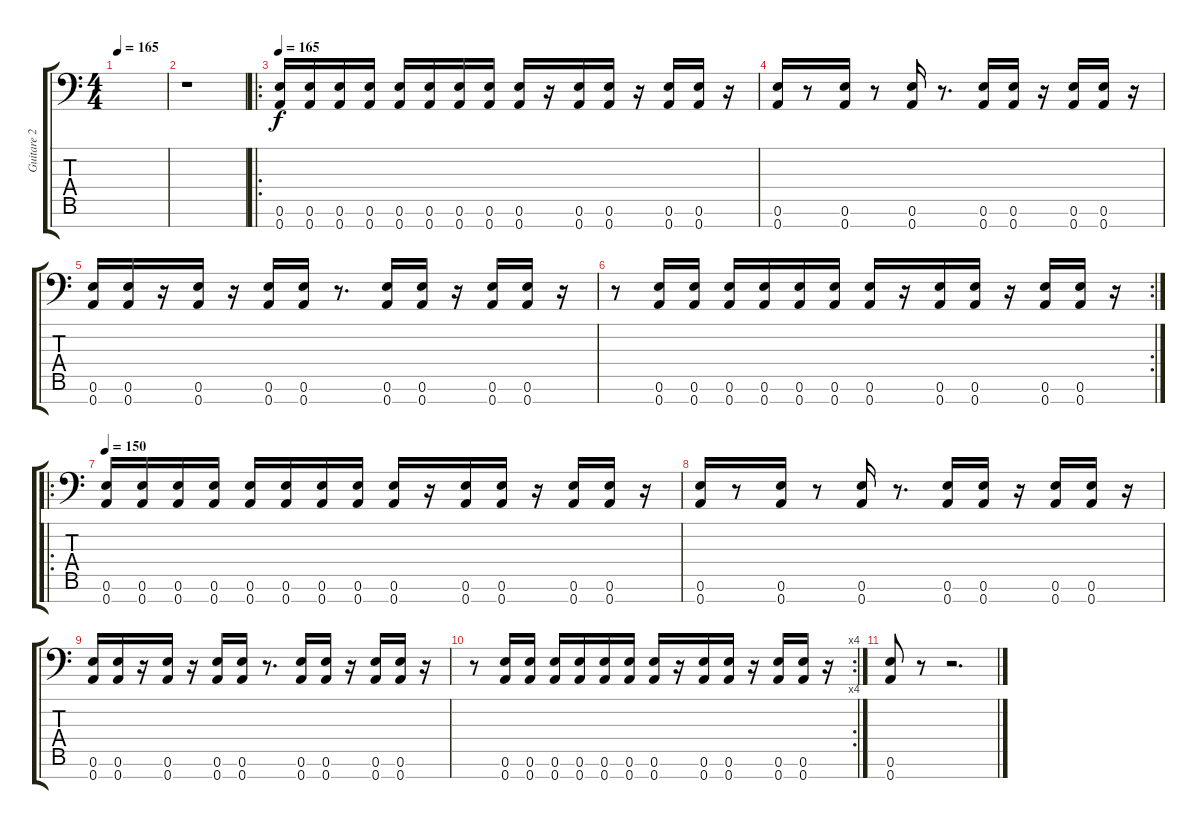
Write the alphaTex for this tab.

\track ("Guitare 2" "Guitare 2") {instrument distortionguitar}
\staff {score tabs}
\tuning (E4 B3 G3 D3 A2 E2 A1) {hide}
\ts (4 4)
\tempo 165
\clef f4
\ks c
|
r.1 |
\ro
\tempo 165
(0.6 0.7).16 (0.6 0.7).16 (0.6 0.7).16 (0.6 0.7).16 (0.6 0.7).16 (0.6 0.7).16 (0.6 0.7).16 (0.6 0.7).16 (0.6 0.7).16 r.16 (0.6 0.7).16 (0.6 0.7).16 r.16 (0.6 0.7).16 (0.6 0.7).16 r.16 |
(0.6 0.7).16 r.8 (0.6 0.7).16 r.8 (0.6 0.7).16 r.8{d} (0.6 0.7).16 (0.6 0.7).16 r.16 (0.6 0.7).16 (0.6 0.7).16 r.16 |
(0.6 0.7).16 (0.6 0.7).16 r.16 (0.6 0.7).16 r.16 (0.6 0.7).16 (0.6 0.7).16 r.8{d} (0.6 0.7).16 (0.6 0.7).16 r.16 (0.6 0.7).16 (0.6 0.7).16 r.16 |
\rc 2
r.8 (0.6 0.7).16 (0.6 0.7).16 (0.6 0.7).16 (0.6 0.7).16 (0.6 0.7).16 (0.6 0.7).16 (0.6 0.7).16 r.16 (0.6 0.7).16 (0.6 0.7).16 r.16 (0.6 0.7).16 (0.6 0.7).16 r.16 |
\ro
\tempo 150
(0.6 0.7).16 (0.6 0.7).16 (0.6 0.7).16 (0.6 0.7).16 (0.6 0.7).16 (0.6 0.7).16 (0.6 0.7).16 (0.6 0.7).16 (0.6 0.7).16 r.16 (0.6 0.7).16 (0.6 0.7).16 r.16 (0.6 0.7).16 (0.6 0.7).16 r.16 |
(0.6 0.7).16 r.8 (0.6 0.7).16 r.8 (0.6 0.7).16 r.8{d} (0.6 0.7).16 (0.6 0.7).16 r.16 (0.6 0.7).16 (0.6 0.7).16 r.16 |
(0.6 0.7).16 (0.6 0.7).16 r.16 (0.6 0.7).16 r.16 (0.6 0.7).16 (0.6 0.7).16 r.8{d} (0.6 0.7).16 (0.6 0.7).16 r.16 (0.6 0.7).16 (0.6 0.7).16 r.16 |
\rc 4
r.8 (0.6 0.7).16 (0.6 0.7).16 (0.6 0.7).16 (0.6 0.7).16 (0.6 0.7).16 (0.6 0.7).16 (0.6 0.7).16 r.16 (0.6 0.7).16 (0.6 0.7).16 r.16 (0.6 0.7).16 (0.6 0.7).16 r.16 |
(0.6 0.7).8 r.8 r.2{d}
